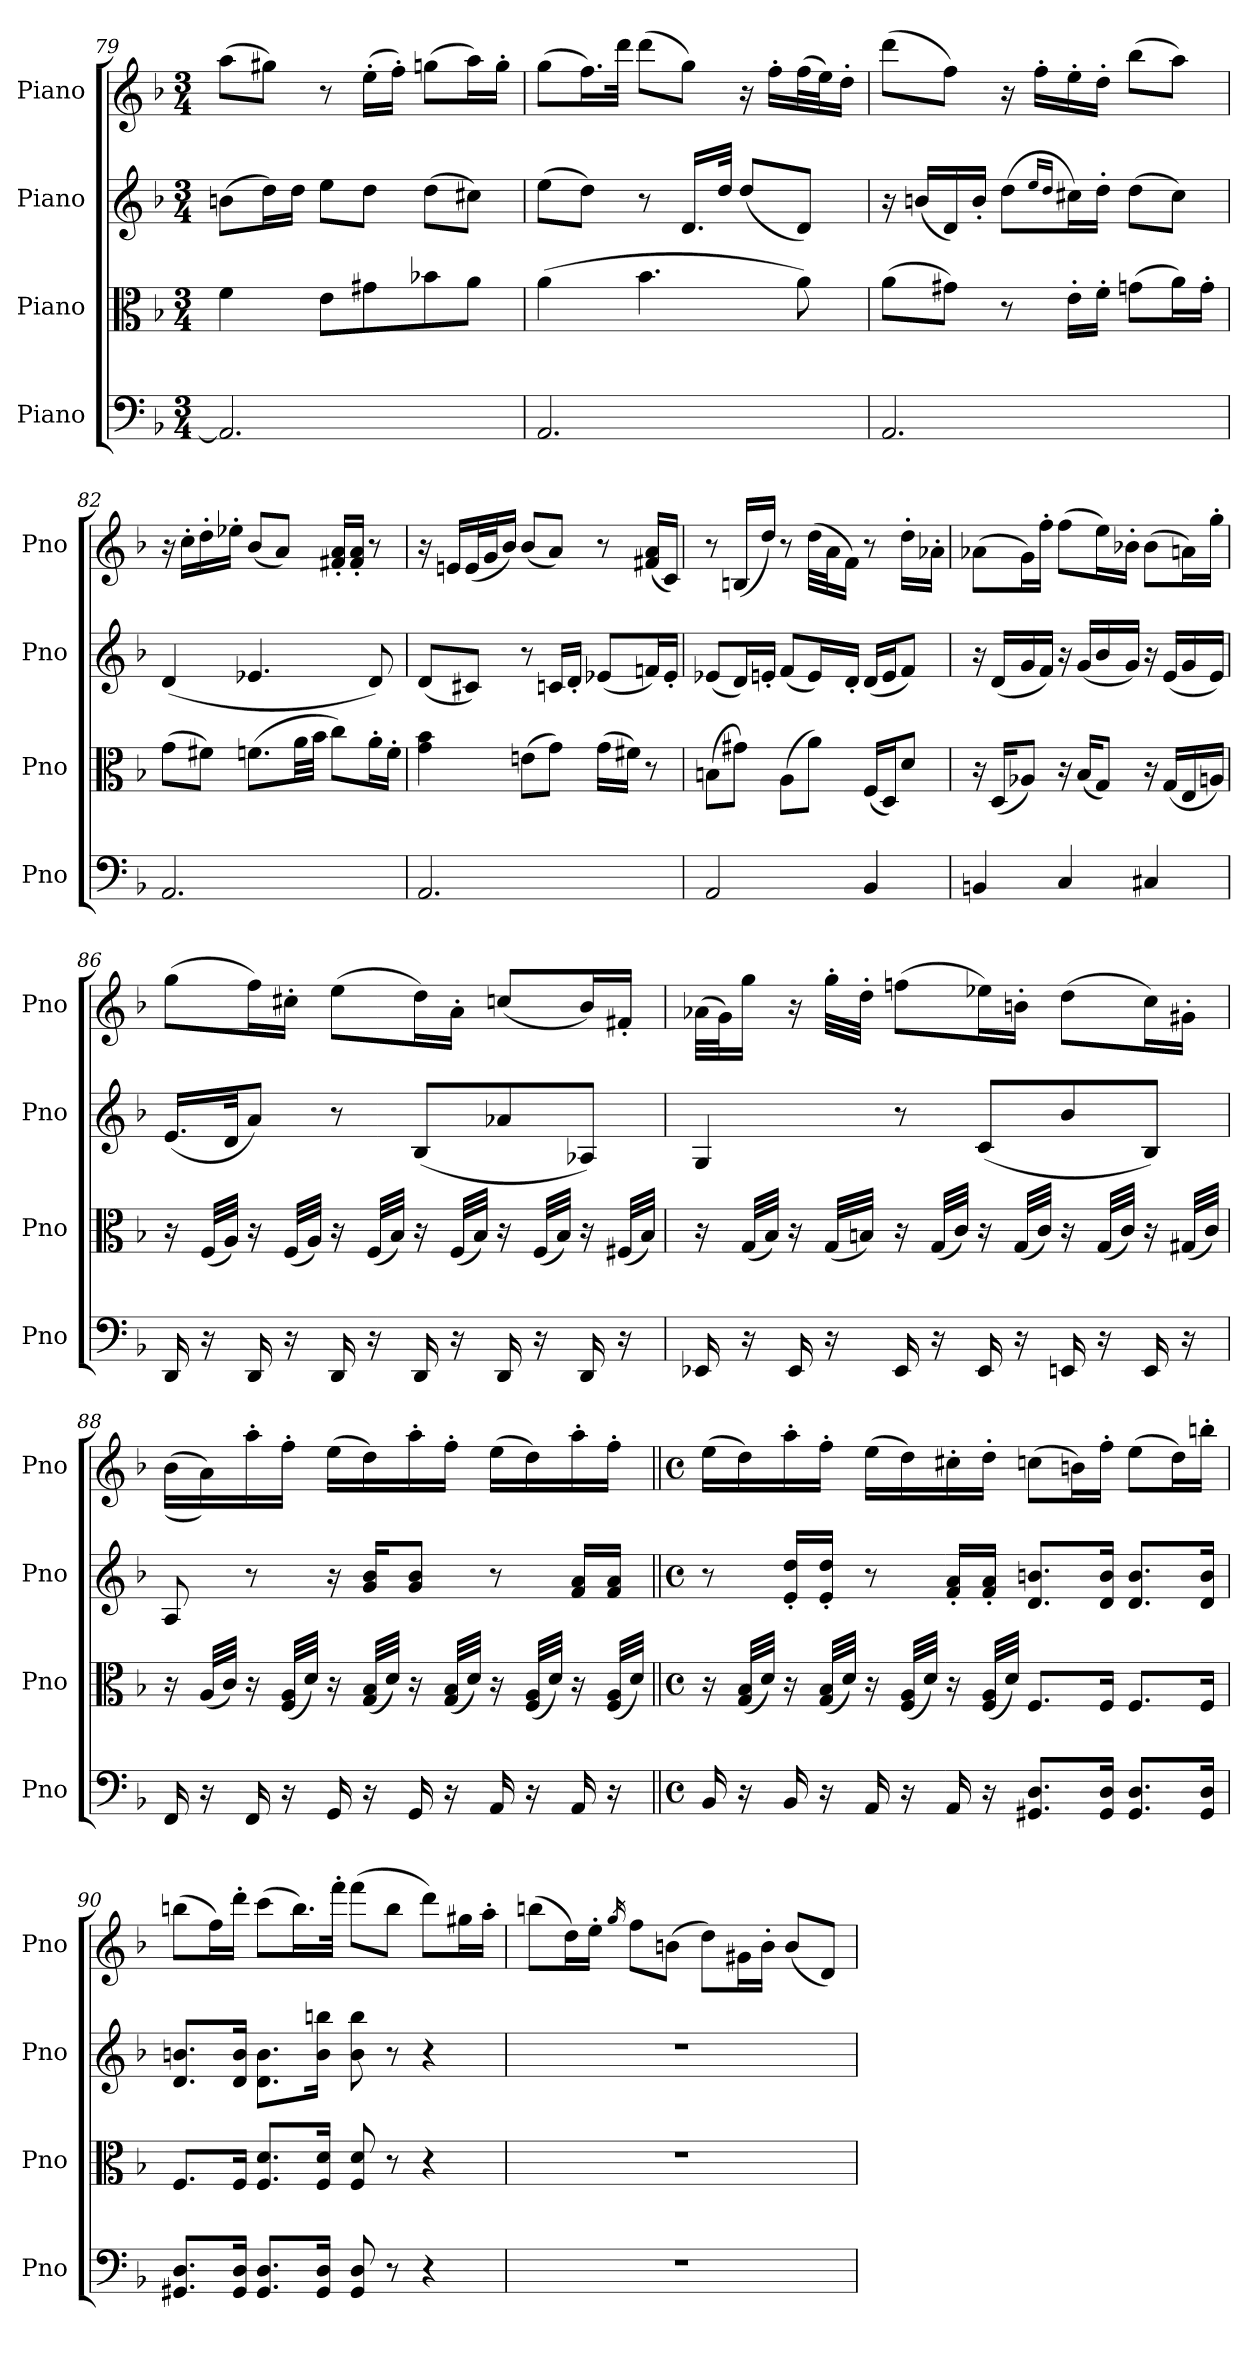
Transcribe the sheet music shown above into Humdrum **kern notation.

**kern	**kern	**kern	**kern
*part4	*part3	*part2	*part1
*staff4	*staff3	*staff2	*staff1
*I"Piano	*I"Piano	*I"Piano	*I"Piano
*I'Pno	*I'Pno	*I'Pno	*I'Pno
*clefF4	*clefC3	*clefG2	*clefG2
*k[b-]	*k[b-]	*k[b-]	*k[b-]
*M3/4	*M3/4	*M3/4	*M3/4
=79	=79	=79	=79
2.AA/]	4f\	(8bn\L	(8aa\L
.	.	16dd\L)	8gg#X\J)
.	.	16dd\JJ	.
.	8e\L	8ee\L	8r
.	8g#X\	8dd\J	(16ee'\LL
.	.	.	16ff'\JJ)
.	8b-X\	(8dd\L	(8ggn\L
.	8a\J	8cc#X\J)	16aa\L)
.	.	.	16gg'\JJ
=80	=80	=80	=80
2.AA/	(4a\	(8ee\L	(8gg\L
.	.	8dd\J)	16.ff\L)
.	.	.	32ddd\JJk
.	4.b-\	8r	(8ddd\L
.	.	16.d/LL	8gg\J)
.	.	32dd/JJk	.
.	.	(8dd/L	16r
.	.	.	16ff'\LL
.	8a\)	8d/J)	(32ff\L
.	.	.	32ee\J)
.	.	.	16dd'\JJ
=81	=81	=81	=81
2.AA/	(8a\L	16r	(8ddd\L
.	.	(16bn/LL	.
.	8g#X\J)	16d/)	8ff\J)
.	.	16b'/JJ	.
.	8r	(8dd\L	16r
.	.	.	16ff'\LL
.	.	16qee/LL	.
.	.	16qdd/JJ	.
.	16e'\LL	16cc#X\L)	16ee'\
.	16f'\JJ	16dd'\JJ	16dd'\JJ
.	(8gn\L	(8dd\L	(8bb-\L
.	16a\L)	8cc#\J)	8aa\J)
.	16g'\JJ	.	.
!!LO:LB:g=z
=82	=82	=82	=82
2.AA/	(8g\L	(4d/	16r
.	.	.	16cc'\LL
.	8f#X\J)	.	16dd'\
.	.	.	16ee-X'\JJ
.	(8.fn\L	4.e-X/	(8b-/L
.	.	.	8a/J)
.	32a\LL	.	.
.	32b-\JJJ	.	.
.	8cc\L)	.	16f#X/' 16a/'LL
.	.	.	16f#/' 16a/'JJ
.	16a'\L	8d/)	8r
.	16f'\JJ	.	.
=83	=83	=83	=83
2.AA/	4g\ 4b-\	(8d/L	16r
.	.	.	16en/LL
.	.	8c#X/J)	(32e/L
.	.	.	32g/J
.	.	.	16b-/JJ)
.	(8en\L	8r	(8b-/L
.	8g\J)	16cn/LL	8a/J)
.	.	16d'/JJ	.
.	(16g\LL	(8e-X/L	8r
.	16f#X\JJ)	.	.
.	8r	16fn/L)	(16f#X/ 16a/LL
.	.	16e-'/JJ	16c/JJ)
=84	=84	=84	=84
2AA/	(8Bn\L	(8e-X/L	8r
.	8g#X\J)	16d/L)	(16Bn/LL
.	.	16en'/JJ	16dd/JJ)
.	(8A\L	(8f/L	8r
.	8a\J)	16e/L)	(32dd\LLL
.	.	.	32a\J
.	.	16d'/JJ	16f\JJ)
4BB-/	(16F/LL	(16d/LL	8r
.	16D/J)	16e/J	.
.	8d/J	8f/J)	16dd'\LL
.	.	.	16a-X'\JJ
=85	=85	=85	=85
4BBn/	16r	16r	(8a-X\L
.	(16D/KL	(16d/LL	.
.	8A-X/J)	16g/	16g\L)
.	.	16f/JJ)	16ff'\JJ
4C/	16r	16r	(8ff\L
.	(16B-/KL	(16g/LL	.
.	8G/J)	16b-/	16ee\L)
.	.	16g/JJ)	16b-X'\JJ
4C#X/	16r	16r	(8b-\L
.	(16G/LL	(16e/LL	.
.	16E/	16g/	16an\L)
.	16An/JJ)	16e/JJ)	16gg'\JJ
!!LO:LB:g=z
=86	=86	=86	=86
16DD/	16r	(16.e/LL	(8gg\L
16r	(32F/LLL	.	.
.	32A/JJJ)	32d/JK	.
16DD/	16r	8a/J)	16ff\L)
16r	(32F/LLL	.	16cc#X'\JJ
.	32A/JJJ)	.	.
16DD/	16r	8r	(8ee\L
16r	(32F/LLL	.	.
.	32B-/JJJ)	.	.
16DD/	16r	(8B-/L	16dd\L)
16r	(32F/LLL	.	16a'\JJ
.	32B-/JJJ)	.	.
16DD/	16r	8a-X/	(8ccn/L
16r	(32F/LLL	.	.
.	32B-/JJJ)	.	.
16DD/	16r	8A-X/J)	16b-/L)
16r	(32F#X/LLL	.	16f#X'/JJ
.	32B-/JJJ)	.	.
=87	=87	=87	=87
16EE-X/	16r	4G/	(32a-X\LLL
.	.	.	32g\J)
16r	(32G/LLL	.	16gg\JJ
.	32B-/JJJ)	.	.
16EE-/	16r	.	16r
16r	(32G/LLL	.	32gg'\LLL
.	32Bn/JJJ)	.	32dd'\JJJ
16EE-/	16r	8r	(8ffn\L
16r	(32G/LLL	.	.
.	32c/JJJ)	.	.
16EE-/	16r	(8c/L	16ee-X\L)
16r	(32G/LLL	.	16bn'\JJ
.	32c/JJJ)	.	.
16EEn/	16r	8b-/	(8dd\L
16r	(32G/LLL	.	.
.	32c/JJJ)	.	.
16EE/	16r	8B-/J)	16cc\L)
16r	(32G#X/LLL	.	16g#X'\JJ
.	32c/JJJ)	.	.
=88	=88	=88	=88
16FF/	16r	8A/	((16b-\LL
16r	(32A/LLL	.	16a\))
.	32c/JJJ)	.	.
16FF/	16r	8r	16aa'\
16r	(32F/ 32A/LLL	.	16ff'\JJ
.	32d/JJJ)	.	.
16GG/	16r	16r	(16ee\LL
16r	(32G/ 32B-/LLL	16g/ 16b-/KL	16dd\)
.	32d/JJJ)	.	.
16GG/	16r	8g/ 8b-/J	16aa'\
16r	(32G/ 32B-/LLL	.	16ff'\JJ
.	32d/JJJ)	.	.
16AA/	16r	8r	(16ee\LL
16r	(32F/ 32A/LLL	.	16dd\)
.	32d/JJJ)	.	.
16AA/	16r	16f/ 16a/LL	16aa'\
16r	(32F/ 32A/LLL	16f/ 16a/JJ	16ff'\JJ
.	32d/JJJ)	.	.
!!LO:LB:g=z
=89||	=89||	=89||	=89||
*M4/4	*M4/4	*M4/4	*M4/4
*met(c)	*met(c)	*met(c)	*met(c)
16BB-/	16r	8r	(16ee\LL
16r	(32G/ 32B-/LLL	.	16dd\)
.	32d/JJJ)	.	.
16BB-/	16r	16e/' 16dd/'LL	16aa'\
16r	(32G/ 32B-/LLL	16e/' 16dd/'JJ	16ff'\JJ
.	32d/JJJ)	.	.
16AA/	16r	8r	(16ee\LL
16r	(32F/ 32A/LLL	.	16dd\)
.	32d/JJJ)	.	.
16AA/	16r	16f/' 16a/'LL	16cc#X'\
16r	(32F/ 32A/LLL	16f/' 16a/'JJ	16dd'\JJ
.	32d/JJJ)	.	.
8.GG#X/ 8.D/L	8.F/L	8.d/ 8.bn/L	(8ccn\L
.	.	.	16bn\L)
16GG#/ 16D/Jk	16F/Jk	16d/ 16b/Jk	16ff'\JJ
8.GG#/ 8.D/L	8.F/L	8.d/ 8.b/L	(8ee\L
.	.	.	16dd\L)
16GG#/ 16D/Jk	16F/Jk	16d/ 16b/Jk	16bbn'\JJ
=90	=90	=90	=90
8.GG#X/ 8.D/L	8.F/L	8.d/ 8.bn/L	(8bbn\L
.	.	.	16ff\L)
16GG#/ 16D/Jk	16F/Jk	16d/ 16b/Jk	16ddd'\JJ
8.GG#/ 8.D/L	8.F/ 8.d/L	8.d\ 8.b\L	(8ccc\L
.	.	.	16.bb\L)
16GG#/ 16D/Jk	16F/ 16d/Jk	16b\ 16bbn\Jk	.
.	.	.	32fff'\JJk
8GG#/ 8D/	8F/ 8d/	8b\ 8bb\	(8fff\L
8r	8r	8r	8bb\J
4r	4r	4r	8ddd\L)
.	.	.	16gg#X\L
.	.	.	16aa'\JJ
=91	=91	=91	=91
1r	1r	1r	(8bbn\L
.	.	.	16dd\L)
.	.	.	16ee'\JJ
.	.	.	16qgg/
.	.	.	8ff\L
.	.	.	(8bn\J
.	.	.	8dd\L)
.	.	.	16g#X\L
.	.	.	16b'\JJ
.	.	.	(8b/L
.	.	.	8d/J)
=	=	=	=
*-	*-	*-	*-
